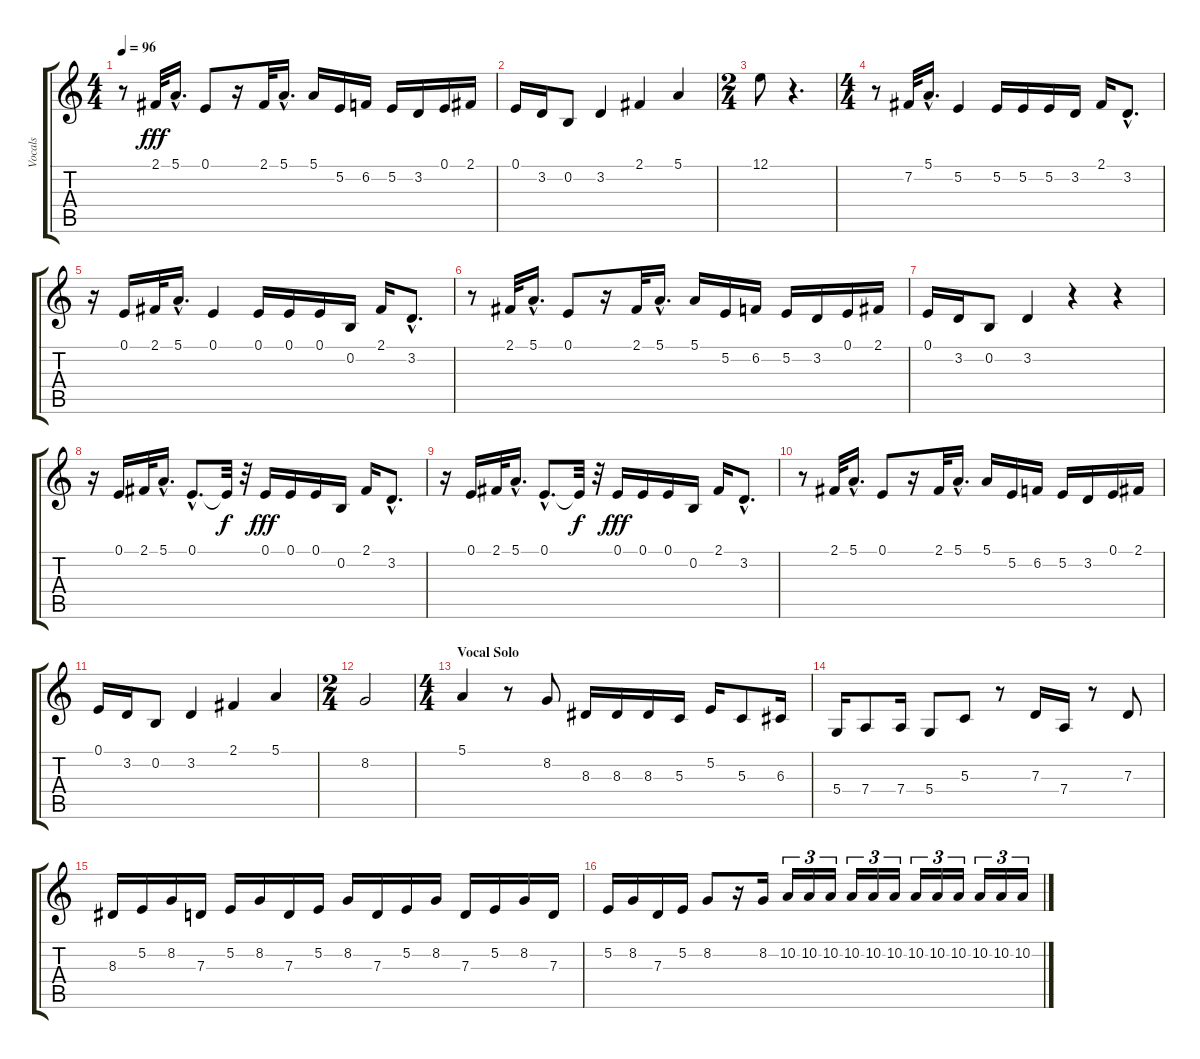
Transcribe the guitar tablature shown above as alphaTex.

\track ("Vocals" "Vocals") {instrument tenorsax}
\staff {score tabs}
\tuning (E4 B3 G3 D3 A2 E2) {hide}
\ts (4 4)
\tempo 96
\clef g2
\ks c
r.8{dy fff} 2.1.32 5.1{hac}.16{d} 0.1.8 r.16 2.1.32 5.1{hac}.16{d} 5.1.16 5.2.16 6.2.16 5.2.16 3.2.16 0.1.16 2.1.16 |
0.1.16 3.2.16 0.2.8 3.2.4 2.1.4 5.1.4 |
\ts (2 4)
12.1.8 r.4{d} |
\ts (4 4)
r.8 7.2.32 5.1{hac}.16{d} 5.2.4 5.2.16 5.2.16 5.2.16 3.2.16 2.1.16 3.2{hac}.8{d} |
r.16 0.1.16 2.1.32 5.1{hac}.16{d} 0.1.4 0.1.16 0.1.16 0.1.16 0.2.16 2.1.16 3.2{hac}.8{d} |
r.8 2.1.32 5.1{hac}.16{d} 0.1.8 r.16 2.1.32 5.1{hac}.16{d} 5.1.16 5.2.16 6.2.16 5.2.16 3.2.16 0.1.16 2.1.16 |
0.1.16 3.2.16 0.2.8 3.2.4 r.4 r.4 |
r.16 0.1.16 2.1.32 5.1{hac}.16{d} 0.1{hac}.8{d} 0.1{t}.32{dy f} r.32 0.1.16{dy fff} 0.1.16 0.1.16 0.2.16 2.1.16 3.2{hac}.8{d} |
r.16 0.1.16 2.1.32 5.1{hac}.16{d} 0.1{hac}.8{d} 0.1{t}.32{dy f} r.32 0.1.16{dy fff} 0.1.16 0.1.16 0.2.16 2.1.16 3.2{hac}.8{d} |
r.8 2.1.32 5.1{hac}.16{d} 0.1.8 r.16 2.1.32 5.1{hac}.16{d} 5.1.16 5.2.16 6.2.16 5.2.16 3.2.16 0.1.16 2.1.16 |
0.1.16 3.2.16 0.2.8 3.2.4 2.1.4 5.1.4 |
\ts (2 4)
8.2.2 |
\ts (4 4)
\section ("" "Vocal Solo")
5.1.4 r.8 8.2.8 8.3.16 8.3.16 8.3.16 5.3.16 5.2.16 5.3.8 6.3.16 |
5.4.16 7.4.8 7.4.16 5.4.8 5.3.8 r.8 7.3.16 7.4.16 r.8 7.3.8 |
8.3.16 5.2.16 8.2.16 7.3.16 5.2.16 8.2.16 7.3.16 5.2.16 8.2.16 7.3.16 5.2.16 8.2.16 7.3.16 5.2.16 8.2.16 7.3.16 |
5.2.16 8.2.16 7.3.16 5.2.16 8.2.8 r.16 8.2.16 10.2.16{tu (3 2)} 10.2.16{tu (3 2)} 10.2.16{tu (3 2)} 10.2.16{tu (3 2)} 10.2.16{tu (3 2)} 10.2.16{tu (3 2)} 10.2.16{tu (3 2)} 10.2.16{tu (3 2)} 10.2.16{tu (3 2)} 10.2.16{tu (3 2)} 10.2.16{tu (3 2)} 10.2.16{tu (3 2)}
